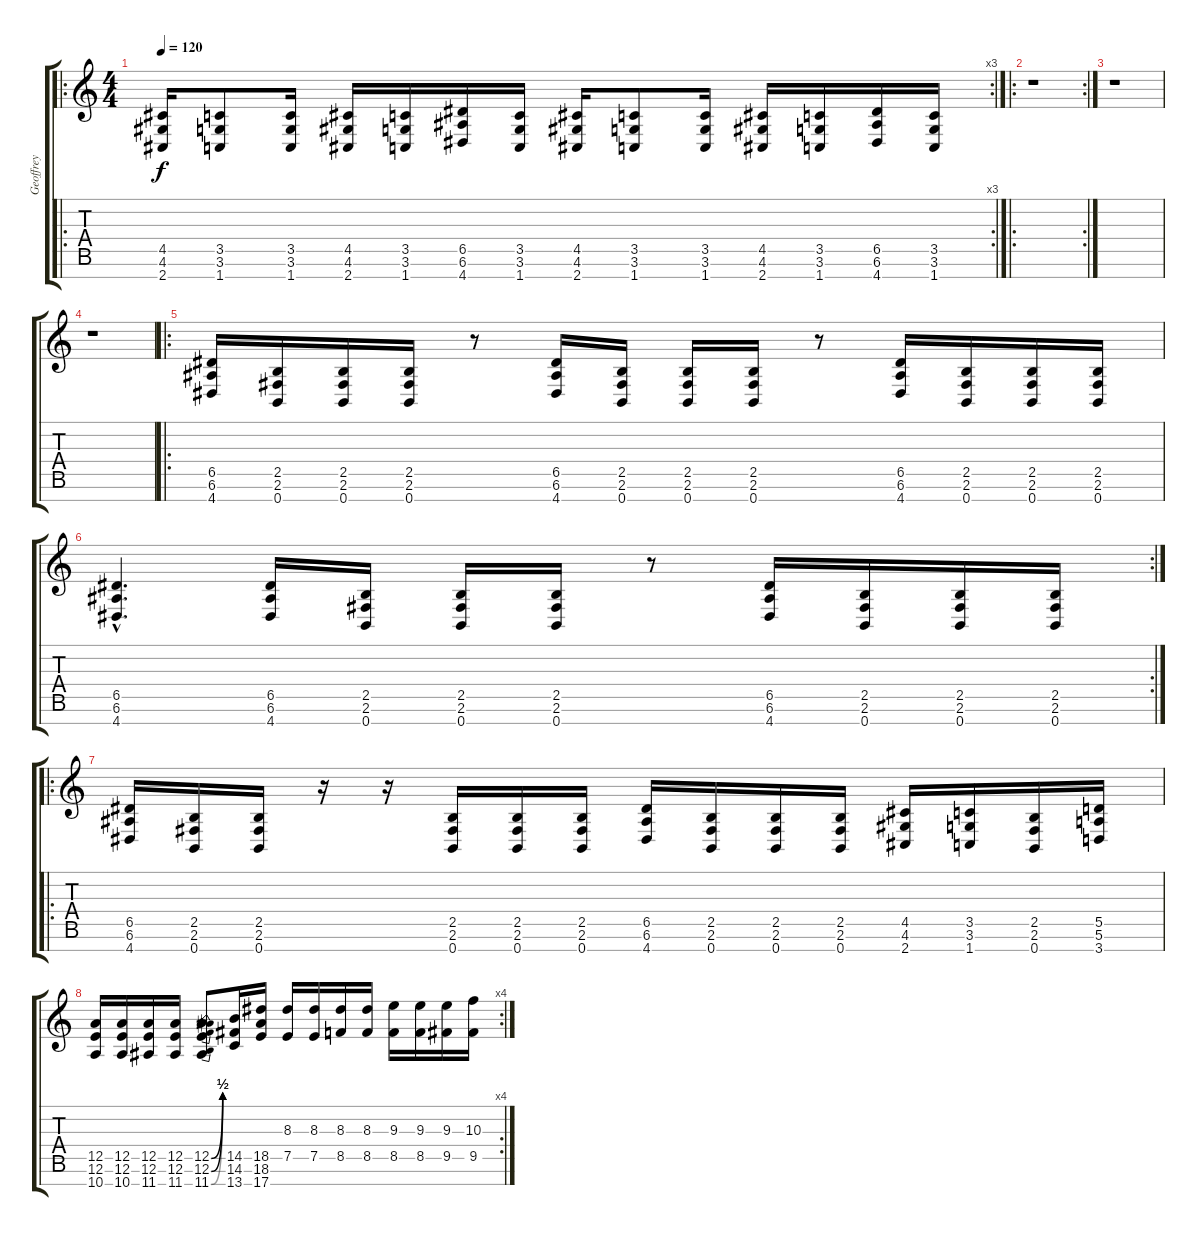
\track ("Geoffrey" "Geoffrey") {instrument distortionguitar}
\staff {score tabs}
\tuning (E4 B3 G3 D3 A2 E2 B1) {hide}
\ro
\rc 3
\ts (4 4)
\tempo 120
\clef g2
\ks c
(4.5 4.6 2.7).16{dy f} (3.5 3.6 1.7).8 (3.5 3.6 1.7).16 (4.5 4.6 2.7).16 (3.5 3.6 1.7).16 (6.5 6.6 4.7).16 (3.5 3.6 1.7).16 (4.5 4.6 2.7).16 (3.5 3.6 1.7).8 (3.5 3.6 1.7).16 (4.5 4.6 2.7).16 (3.5 3.6 1.7).16 (6.5 6.6 4.7).16 (3.5 3.6 1.7).16 |
\ro
\rc 2
r.1 |
r.1 |
r.1 |
\ro
(6.5 6.6 4.7).16 (2.5 2.6 0.7).16 (2.5 2.6 0.7).16 (2.5 2.6 0.7).16 r.8 (6.5 6.6 4.7).16 (2.5 2.6 0.7).16 (2.5 2.6 0.7).16 (2.5 2.6 0.7).16 r.8 (6.5 6.6 4.7).16 (2.5 2.6 0.7).16 (2.5 2.6 0.7).16 (2.5 2.6 0.7).16 |
\rc 2
(6.5{hac} 6.6{hac} 4.7{hac}).4{d} (6.5 6.6 4.7).16 (2.5 2.6 0.7).16 (2.5 2.6 0.7).16 (2.5 2.6 0.7).16 r.8 (6.5 6.6 4.7).16 (2.5 2.6 0.7).16 (2.5 2.6 0.7).16 (2.5 2.6 0.7).16 |
\ro
(6.5 6.6 4.7).16 (2.5 2.6 0.7).16 (2.5 2.6 0.7).16 r.16 r.16 (2.5 2.6 0.7).16 (2.5 2.6 0.7).16 (2.5 2.6 0.7).16 (6.5 6.6 4.7).16 (2.5 2.6 0.7).16 (2.5 2.6 0.7).16 (2.5 2.6 0.7).16 (4.5 4.6 2.7).16 (3.5 3.6 1.7).16 (2.5 2.6 0.7).16 (5.5 5.6 3.7).16 |
\rc 4
(12.5 12.6 10.7).16 (12.5 12.6 10.7).16 (12.5 12.6 11.7).16 (12.5 12.6 11.7).16 (12.5{be (bend 0 0 60 2)} 12.6{be (bend 0 0 60 2)} 11.7{be (bend 0 0 60 2)}).8 (14.5 14.6 13.7).16 (18.5 18.6 17.7).16 (8.3 7.5).16 (8.3 7.5).16 (8.3 8.5).16 (8.3 8.5).16 (9.3 8.5).16 (9.3 8.5).16 (9.3 9.5).16 (10.3 9.5).16
